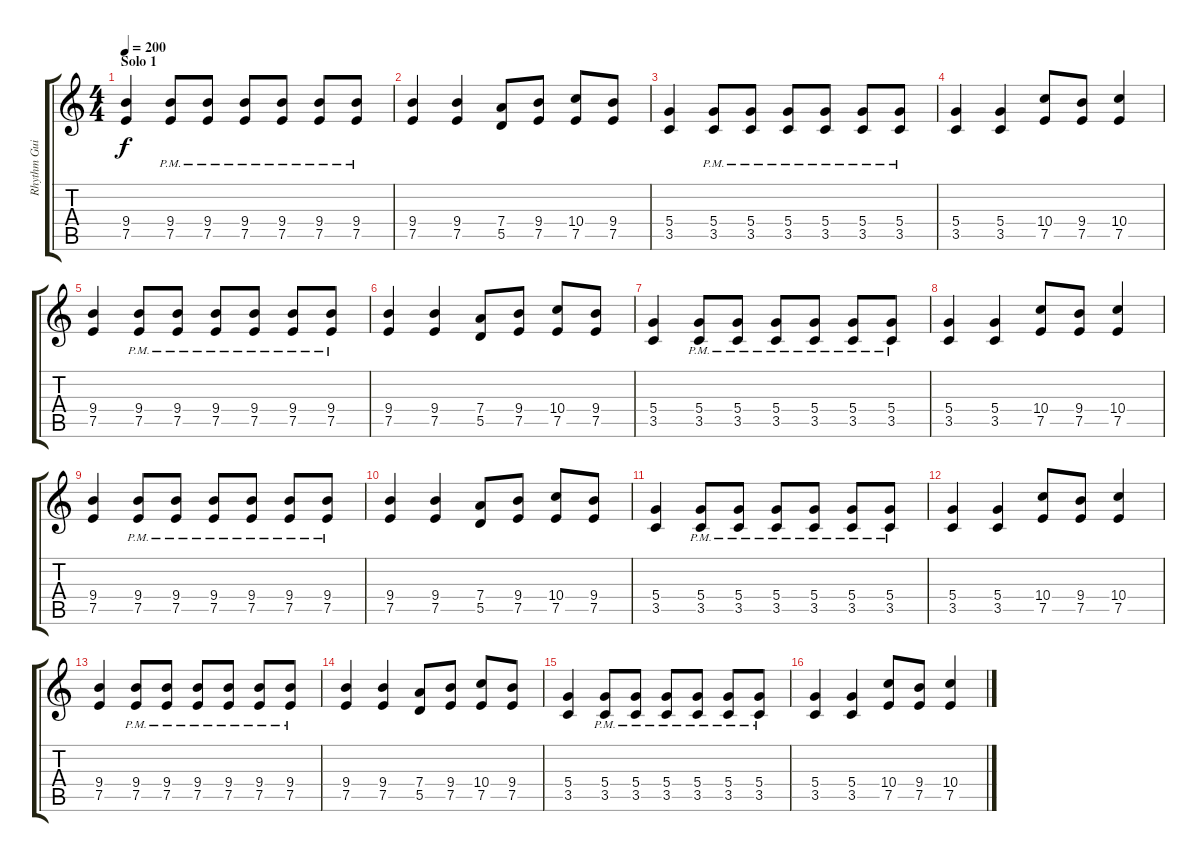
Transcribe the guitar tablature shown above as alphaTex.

\track ("Rhythm Guitar 1" "Rhythm Gui") {instrument distortionguitar}
\staff {score tabs}
\tuning (E4 B3 G3 D3 A2 E2) {hide}
\ts (4 4)
\section ("" "Solo 1")
\tempo 200
\clef g2
\ks c
(9.4 7.5).4{dy f volume 14} (9.4{pm} 7.5{pm}).8 (9.4{pm} 7.5{pm}).8 (9.4{pm} 7.5{pm}).8 (9.4{pm} 7.5{pm}).8 (9.4{pm} 7.5{pm}).8 (9.4{pm} 7.5{pm}).8 |
(9.4 7.5).4 (9.4 7.5).4 (7.4 5.5).8 (9.4 7.5).8 (10.4 7.5).8 (9.4 7.5).8 |
(5.4 3.5).4 (5.4{pm} 3.5{pm}).8 (5.4{pm} 3.5{pm}).8 (5.4{pm} 3.5).8 (5.4{pm} 3.5{pm}).8 (5.4{pm} 3.5{pm}).8 (5.4{pm} 3.5{pm}).8 |
(5.4 3.5).4 (5.4 3.5).4 (10.4 7.5).8 (9.4 7.5).8 (10.4 7.5).4 |
(9.4 7.5).4 (9.4{pm} 7.5{pm}).8 (9.4{pm} 7.5{pm}).8 (9.4{pm} 7.5{pm}).8 (9.4{pm} 7.5{pm}).8 (9.4{pm} 7.5{pm}).8 (9.4{pm} 7.5{pm}).8 |
(9.4 7.5).4 (9.4 7.5).4 (7.4 5.5).8 (9.4 7.5).8 (10.4 7.5).8 (9.4 7.5).8 |
(5.4 3.5).4 (5.4{pm} 3.5{pm}).8 (5.4{pm} 3.5{pm}).8 (5.4{pm} 3.5).8 (5.4{pm} 3.5{pm}).8 (5.4{pm} 3.5{pm}).8 (5.4{pm} 3.5{pm}).8 |
(5.4 3.5).4 (5.4 3.5).4 (10.4 7.5).8 (9.4 7.5).8 (10.4 7.5).4 |
(9.4 7.5).4 (9.4{pm} 7.5{pm}).8 (9.4{pm} 7.5{pm}).8 (9.4{pm} 7.5{pm}).8 (9.4{pm} 7.5{pm}).8 (9.4{pm} 7.5{pm}).8 (9.4{pm} 7.5{pm}).8 |
(9.4 7.5).4 (9.4 7.5).4 (7.4 5.5).8 (9.4 7.5).8 (10.4 7.5).8 (9.4 7.5).8 |
(5.4 3.5).4 (5.4{pm} 3.5{pm}).8 (5.4{pm} 3.5{pm}).8 (5.4{pm} 3.5).8 (5.4{pm} 3.5{pm}).8 (5.4{pm} 3.5{pm}).8 (5.4{pm} 3.5{pm}).8 |
(5.4 3.5).4 (5.4 3.5).4 (10.4 7.5).8 (9.4 7.5).8 (10.4 7.5).4 |
(9.4 7.5).4 (9.4{pm} 7.5{pm}).8 (9.4{pm} 7.5{pm}).8 (9.4{pm} 7.5{pm}).8 (9.4{pm} 7.5{pm}).8 (9.4{pm} 7.5{pm}).8 (9.4{pm} 7.5{pm}).8 |
(9.4 7.5).4 (9.4 7.5).4 (7.4 5.5).8 (9.4 7.5).8 (10.4 7.5).8 (9.4 7.5).8 |
(5.4 3.5).4 (5.4{pm} 3.5{pm}).8 (5.4{pm} 3.5{pm}).8 (5.4{pm} 3.5).8 (5.4{pm} 3.5{pm}).8 (5.4{pm} 3.5{pm}).8 (5.4{pm} 3.5{pm}).8 |
(5.4 3.5).4 (5.4 3.5).4 (10.4 7.5).8 (9.4 7.5).8 (10.4 7.5).4
